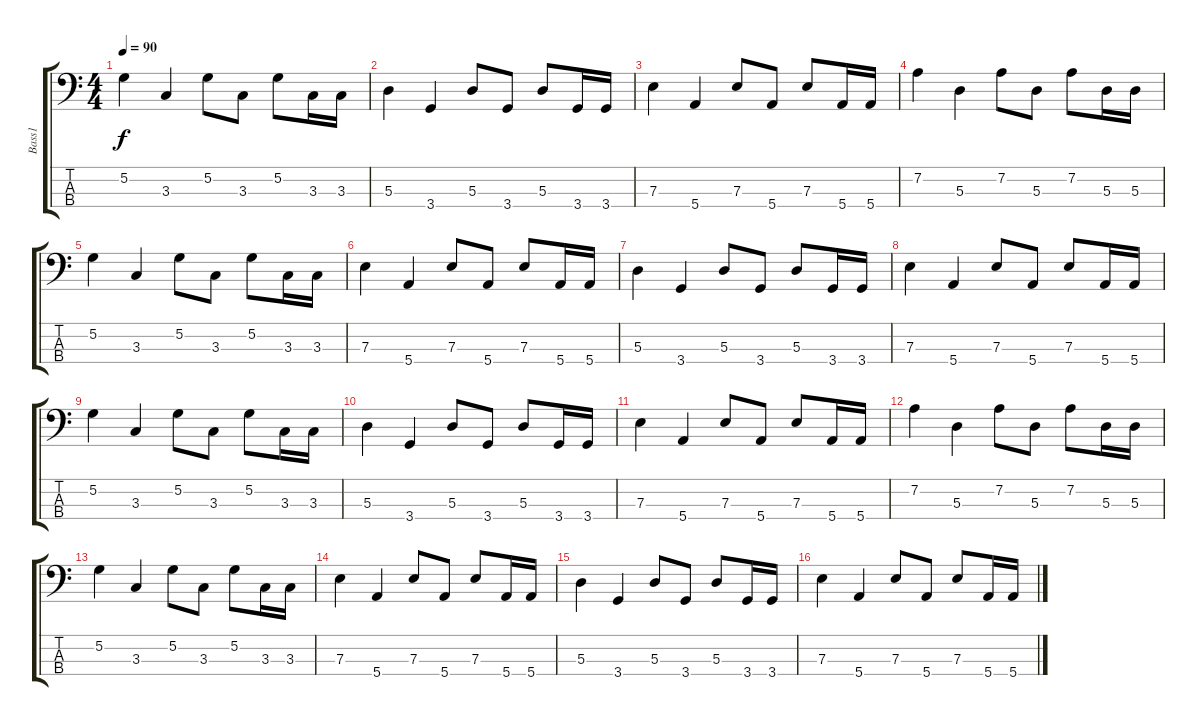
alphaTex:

\track ("Bass1" "Bass1") {instrument electricbassfinger}
\staff {score tabs}
\tuning (G2 D2 A1 E1) {hide}
\ts (4 4)
\tempo 90
\clef f4
\ks c
5.2.4{dy f} 3.3.4 5.2.8 3.3.8 5.2.8 3.3.16 3.3.16 |
5.3.4 3.4.4 5.3.8 3.4.8 5.3.8 3.4.16 3.4.16 |
7.3.4 5.4.4 7.3.8 5.4.8 7.3.8 5.4.16 5.4.16 |
7.2.4 5.3.4 7.2.8 5.3.8 7.2.8 5.3.16 5.3.16 |
5.2.4 3.3.4 5.2.8 3.3.8 5.2.8 3.3.16 3.3.16 |
7.3.4 5.4.4 7.3.8 5.4.8 7.3.8 5.4.16 5.4.16 |
5.3.4 3.4.4 5.3.8 3.4.8 5.3.8 3.4.16 3.4.16 |
7.3.4 5.4.4 7.3.8 5.4.8 7.3.8 5.4.16 5.4.16 |
5.2.4 3.3.4 5.2.8 3.3.8 5.2.8 3.3.16 3.3.16 |
5.3.4 3.4.4 5.3.8 3.4.8 5.3.8 3.4.16 3.4.16 |
7.3.4 5.4.4 7.3.8 5.4.8 7.3.8 5.4.16 5.4.16 |
7.2.4 5.3.4 7.2.8 5.3.8 7.2.8 5.3.16 5.3.16 |
5.2.4 3.3.4 5.2.8 3.3.8 5.2.8 3.3.16 3.3.16 |
7.3.4 5.4.4 7.3.8 5.4.8 7.3.8 5.4.16 5.4.16 |
5.3.4 3.4.4 5.3.8 3.4.8 5.3.8 3.4.16 3.4.16 |
7.3.4 5.4.4 7.3.8 5.4.8 7.3.8 5.4.16 5.4.16
